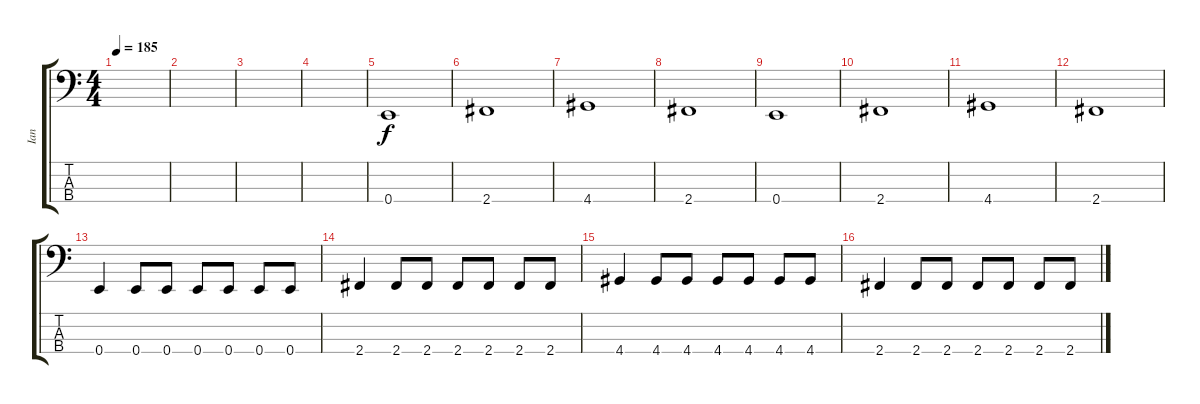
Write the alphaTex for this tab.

\track ("Ian" "Ian") {instrument electricbasspick}
\staff {score tabs}
\tuning (G2 D2 A1 E1) {hide}
\ts (4 4)
\tempo 185
\clef f4
\ks c
|
|
|
|
0.4.1 |
2.4.1 |
4.4.1 |
2.4.1 |
0.4.1 |
2.4.1 |
4.4.1 |
2.4.1 |
0.4.4 0.4.8 0.4.8 0.4.8 0.4.8 0.4.8 0.4.8 |
2.4.4 2.4.8 2.4.8 2.4.8 2.4.8 2.4.8 2.4.8 |
4.4.4 4.4.8 4.4.8 4.4.8 4.4.8 4.4.8 4.4.8 |
2.4.4 2.4.8 2.4.8 2.4.8 2.4.8 2.4.8 2.4.8
